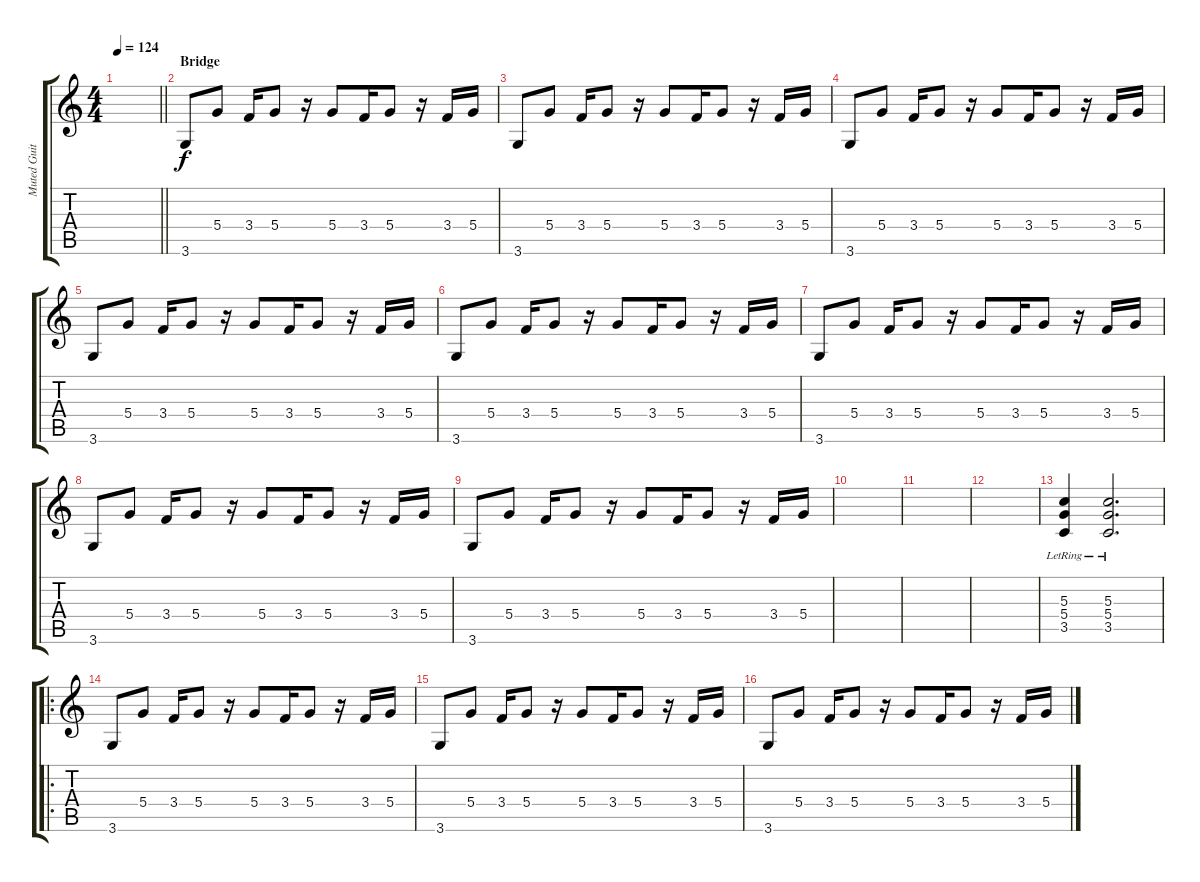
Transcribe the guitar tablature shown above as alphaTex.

\track ("Muted Guitar" "Muted Guit") {instrument electricguitarmuted}
\staff {score tabs}
\tuning (E4 B3 G3 D3 A2 E2) {hide}
\ts (4 4)
\tempo 124
\clef g2
\barLineRight lightlight
\ks c
|
\section ("" "Bridge")
3.6.8{volume 12} 5.4.8 3.4.16 5.4.8 r.16 5.4.8 3.4.16 5.4.8 r.16 3.4.16 5.4.16 |
3.6.8 5.4.8 3.4.16 5.4.8 r.16 5.4.8 3.4.16 5.4.8 r.16 3.4.16 5.4.16 |
3.6.8 5.4.8 3.4.16 5.4.8 r.16 5.4.8 3.4.16 5.4.8 r.16 3.4.16 5.4.16 |
3.6.8 5.4.8 3.4.16 5.4.8 r.16 5.4.8 3.4.16 5.4.8 r.16 3.4.16 5.4.16 |
3.6.8 5.4.8 3.4.16 5.4.8 r.16 5.4.8 3.4.16 5.4.8 r.16 3.4.16 5.4.16 |
3.6.8 5.4.8 3.4.16 5.4.8 r.16 5.4.8 3.4.16 5.4.8 r.16 3.4.16 5.4.16 |
3.6.8 5.4.8 3.4.16 5.4.8 r.16 5.4.8 3.4.16 5.4.8 r.16 3.4.16 5.4.16 |
3.6.8 5.4.8 3.4.16 5.4.8 r.16 5.4.8 3.4.16 5.4.8 r.16 3.4.16 5.4.16 |
|
|
|
(5.3{lr} 5.4{lr} 3.5{lr}).4{volume 10 instrument gunshot} (5.3{lr} 5.4{lr} 3.5{lr}).2{d} |
\ro
3.6.8{instrument electricguitarmuted} 5.4.8 3.4.16 5.4.8 r.16 5.4.8 3.4.16 5.4.8 r.16 3.4.16 5.4.16 |
3.6.8 5.4.8 3.4.16 5.4.8 r.16 5.4.8 3.4.16 5.4.8 r.16 3.4.16 5.4.16 |
3.6.8 5.4.8 3.4.16 5.4.8 r.16 5.4.8 3.4.16 5.4.8 r.16 3.4.16 5.4.16
